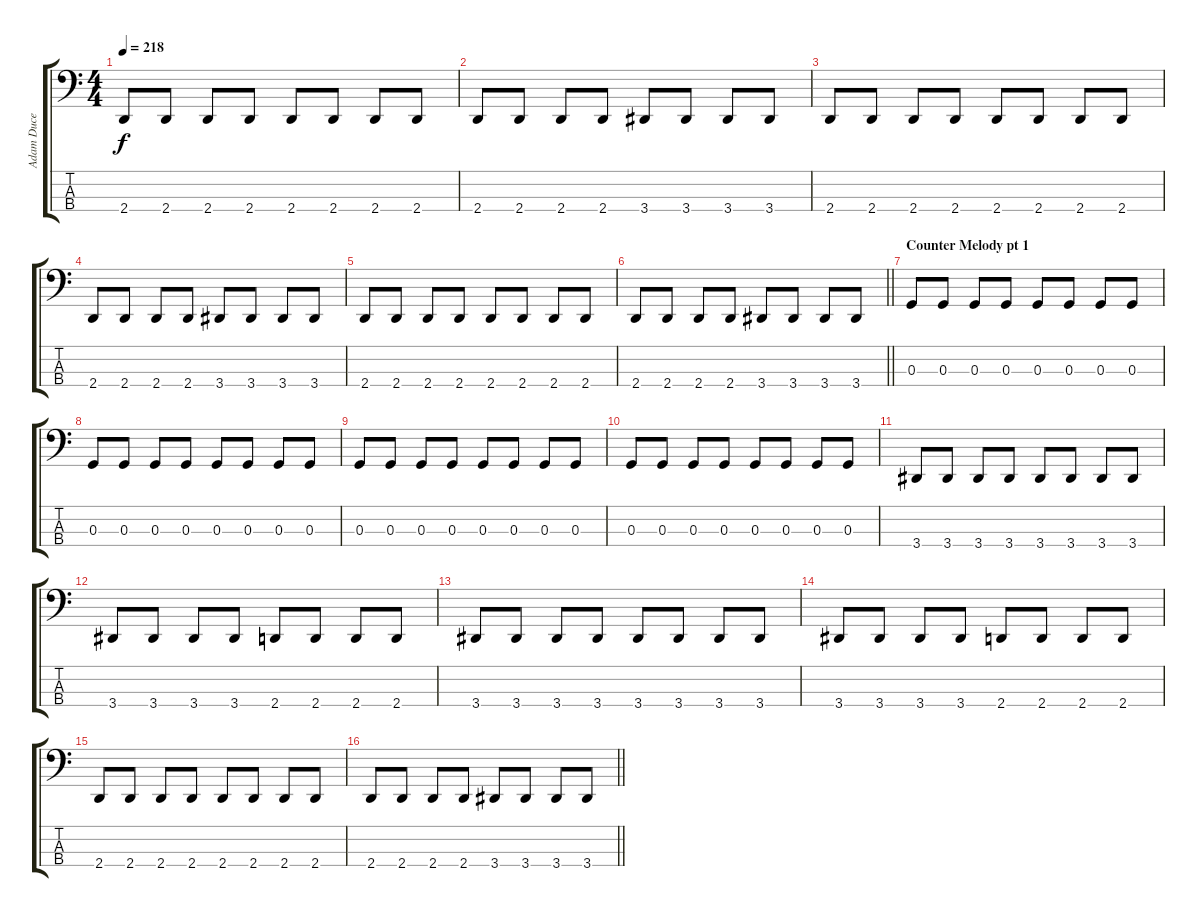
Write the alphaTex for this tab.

\track ("Adam Duce" "Adam Duce") {instrument electricbasspick}
\staff {score tabs}
\tuning (F2 C2 G1 C1) {hide}
\ts (4 4)
\tempo 218
\clef f4
\ks c
2.4.8{dy f} 2.4.8 2.4.8 2.4.8 2.4.8 2.4.8 2.4.8 2.4.8 |
2.4.8 2.4.8 2.4.8 2.4.8 3.4.8 3.4.8 3.4.8 3.4.8 |
2.4.8 2.4.8 2.4.8 2.4.8 2.4.8 2.4.8 2.4.8 2.4.8 |
2.4.8 2.4.8 2.4.8 2.4.8 3.4.8 3.4.8 3.4.8 3.4.8 |
2.4.8 2.4.8 2.4.8 2.4.8 2.4.8 2.4.8 2.4.8 2.4.8 |
\barLineRight lightlight
2.4.8 2.4.8 2.4.8 2.4.8 3.4.8 3.4.8 3.4.8 3.4.8 |
\section ("" "Counter Melody pt 1")
0.3.8 0.3.8 0.3.8 0.3.8 0.3.8 0.3.8 0.3.8 0.3.8 |
0.3.8 0.3.8 0.3.8 0.3.8 0.3.8 0.3.8 0.3.8 0.3.8 |
0.3.8 0.3.8 0.3.8 0.3.8 0.3.8 0.3.8 0.3.8 0.3.8 |
0.3.8 0.3.8 0.3.8 0.3.8 0.3.8 0.3.8 0.3.8 0.3.8 |
3.4.8 3.4.8 3.4.8 3.4.8 3.4.8 3.4.8 3.4.8 3.4.8 |
3.4.8 3.4.8 3.4.8 3.4.8 2.4.8 2.4.8 2.4.8 2.4.8 |
3.4.8 3.4.8 3.4.8 3.4.8 3.4.8 3.4.8 3.4.8 3.4.8 |
3.4.8 3.4.8 3.4.8 3.4.8 2.4.8 2.4.8 2.4.8 2.4.8 |
2.4.8 2.4.8 2.4.8 2.4.8 2.4.8 2.4.8 2.4.8 2.4.8 |
\barLineRight lightlight
2.4.8 2.4.8 2.4.8 2.4.8 3.4.8 3.4.8 3.4.8 3.4.8
